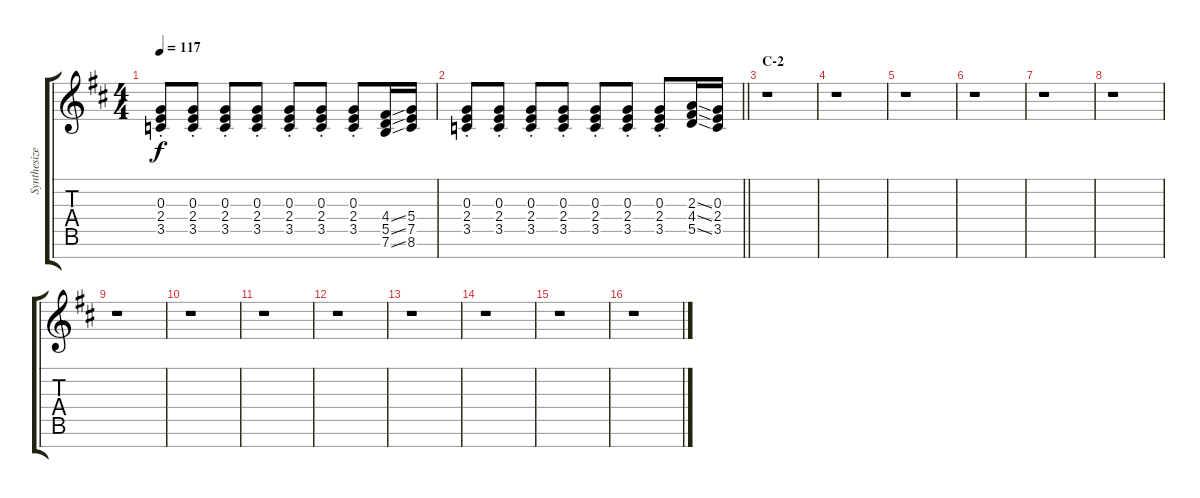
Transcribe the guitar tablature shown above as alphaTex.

\track ("Synthesizer" "Synthesize") {instrument lead2sawtooth}
\staff {score tabs}
\tuning (E5 B4 G4 D4 A3 E3 B2) {hide}
\ts (4 4)
\tempo 117
\clef g2
\ks d
(0.3{st} 2.4{st} 3.5{st}).8{dy f} (0.3{st} 2.4{st} 3.5{st}).8 (0.3{st} 2.4{st} 3.5{st}).8 (0.3{st} 2.4{st} 3.5{st}).8 (0.3{st} 2.4{st} 3.5{st}).8 (0.3{st} 2.4{st} 3.5{st}).8 (0.3{st} 2.4{st} 3.5{st}).8 (4.4{ss} 5.5{ss} 7.6{ss}).16 (5.4 7.5 8.6).16 |
\barLineRight lightlight
(0.3{st} 2.4{st} 3.5{st}).8 (0.3{st} 2.4{st} 3.5{st}).8 (0.3{st} 2.4{st} 3.5{st}).8 (0.3{st} 2.4{st} 3.5{st}).8 (0.3{st} 2.4{st} 3.5{st}).8 (0.3{st} 2.4{st} 3.5{st}).8 (0.3{st} 2.4{st} 3.5{st}).8 (2.3{ss} 4.4{ss} 5.5{ss}).16 (0.3 2.4 3.5).16 |
\section ("" "C-2")
r.1 |
r.1 |
r.1 |
r.1 |
r.1 |
r.1 |
r.1 |
r.1 |
r.1 |
r.1 |
r.1 |
r.1 |
r.1 |
r.1
